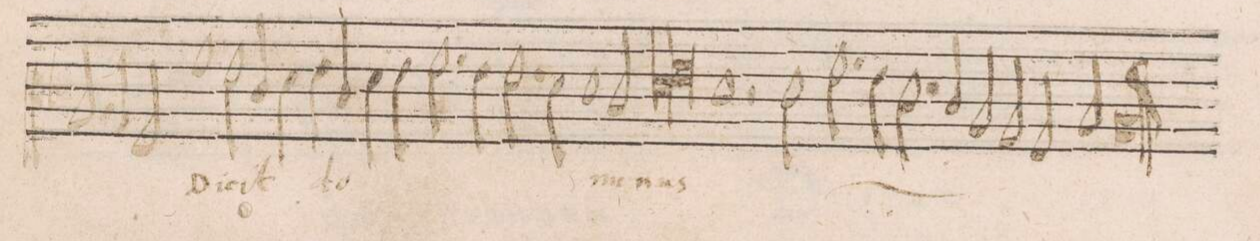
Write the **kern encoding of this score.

**kern	**text
*I"CANTVS	*
*clefC3	*
*k[b-]	*
*met(C|)	*
*M2/1	*
2.A/	.
4G/	.
2F/	.
1f\	Di-
=20-	=20-
2e\	.
4c/	-cit
4d\	.
4e\	.
4c/	do-
=21-	=21-
4d\	.
4e\	.
2.f\	.
4e\	.
2.e\	.
=22-	=22-
4d\	.
1d	.
2c/	-mi-
=23-	=23-
*lig	*
1d	-nus
1e	.
*Xlig	*
=24-	=24-
1d	.
2r	.
*	*ij
2d\	Di-
=25-	=25-
2.f\	.
4e\	-cit
2.d\	do-
4c/	.
=26-	=26-
2B-/	-mi-
2A/	.
2G/	.
2B-/	.
=27-	=27-
0A/	-nus
*	*Xij
=||	=||
*-	*-
